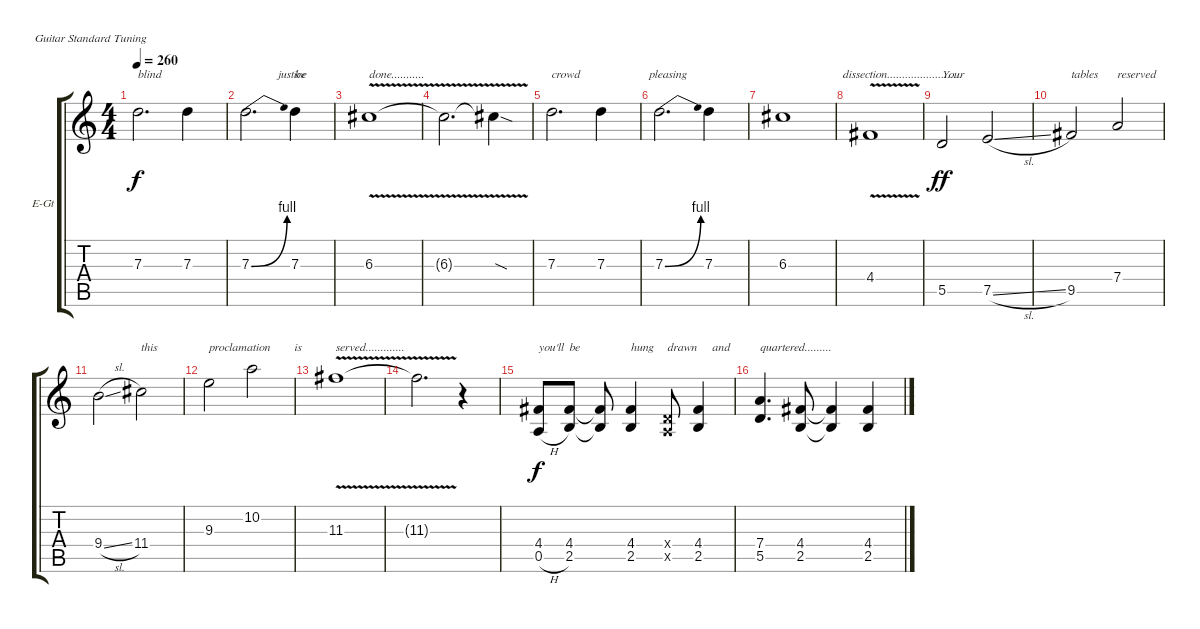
\defaultSystemsLayout 4
\bracketExtendMode groupsimilarinstruments
\firstSystemTrackNameOrientation horizontal
\otherSystemsTrackNameOrientation horizontal
\track ("Wolf Hoffmann" "E-Gt") {instrument distortionguitar}
\staff {score tabs}
\tuning (E4 B3 G3 D3 A2 E2)
\ts (4 4)
\tempo 260
\clef g2
\ks c
7.3.2{d txt "blind" dy f} 7.3.4{txt "                              justice"} |
7.3{be (bend 0 0 35.4 4)}.2{d} 7.3.4{txt "be"} |
6.3{v}.1{txt "done..........."} |
6.3{v t}.2{d} 6.3{sod t}.4 |
7.3.2{d txt "crowd"} 7.3.4{txt "                pleasing"} |
7.3{be (bend 0 0 36 4)}.2{d} 7.3.4 |
6.3.1{txt "                    dissection........................."} |
4.4{v}.1 |
5.5.2{txt "Your" dy ff} 7.5{sl}.2 |
9.5.2{txt "tables"} 7.4.2{txt "reserved"} |
9.4{sl}.2 11.4.2{txt "this"} |
9.3.2{txt "proclamation        is   "} 10.2.2 |
11.3{v}.1{txt "served............."} |
11.3{t}.2{d} r.4 |
(4.4 0.5{h}).8{txt "you'll" dy f} (4.4 2.5).8{txt "be"} (4.4{t} 2.5{t}).8 (4.4 2.5).4{txt "hung"} (0.4{x} 0.5{x}).8{txt "drawn     and"} (2.5 4.4).4 |
(7.4 5.5).4{d txt "quartered........."} (4.4 2.5).8 (4.4{t} 2.5{t}).4 (2.5 4.4).4
